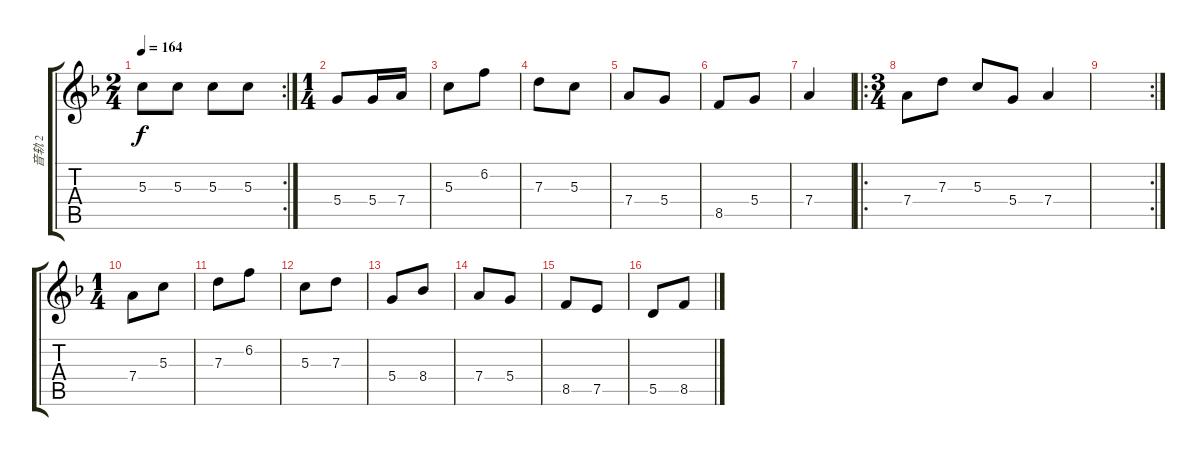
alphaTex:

\track ("音轨 2" "音轨 2") {instrument acousticguitarnylon}
\staff {score tabs}
\tuning (E4 B3 G3 D3 A2 E2) {hide}
\rc 2
\ts (2 4)
\tempo 164
\clef g2
\ks f
5.3.8{dy f} 5.3.8 5.3.8 5.3.8 |
\ts (1 4)
5.4.8 5.4.16 7.4.16 |
5.3.8 6.2.8 |
7.3.8 5.3.8 |
7.4.8 5.4.8 |
8.5.8 5.4.8 |
7.4.4 |
\ro
\ts (3 4)
7.4.8 7.3.8 5.3.8 5.4.8 7.4.4 |
\rc 2
|
\ts (1 4)
7.4.8 5.3.8 |
7.3.8 6.2.8 |
5.3.8 7.3.8 |
5.4.8 8.4.8 |
7.4.8 5.4.8 |
8.5.8 7.5.8 |
5.5.8 8.5.8
